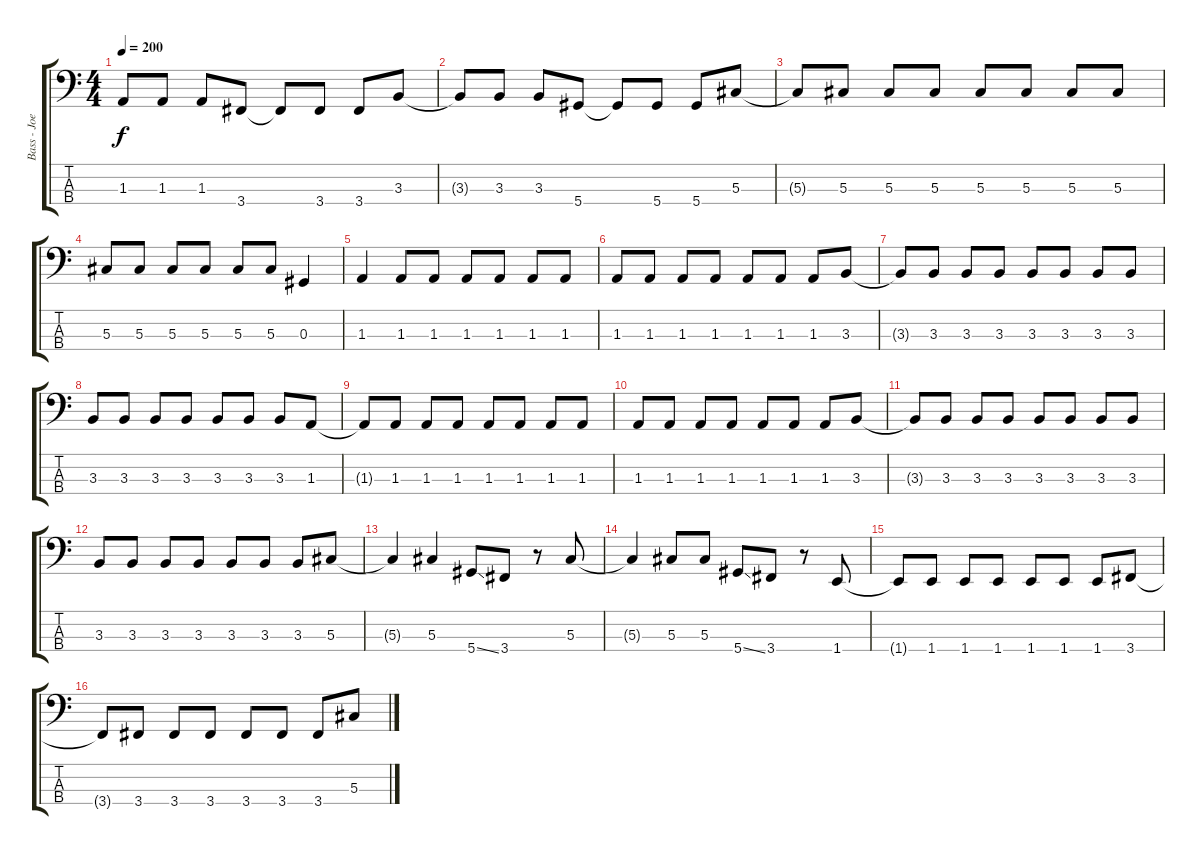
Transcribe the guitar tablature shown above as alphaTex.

\track ("Bass - Joe Principe" "Bass - Joe") {instrument electricbassfinger}
\staff {score tabs}
\tuning (Gb2 Db2 Ab1 Eb1) {hide}
\ts (4 4)
\tempo 200
\clef f4
\ks c
1.3{t}.8{dy f} 1.3.8 1.3.8 3.4.8 3.4{t}.8 3.4.8 3.4.8 3.3.8 |
3.3{t}.8 3.3.8 3.3.8 5.4.8 5.4{t}.8 5.4.8 5.4.8 5.3.8 |
5.3{t}.8 5.3.8 5.3.8 5.3.8 5.3.8 5.3.8 5.3.8 5.3.8 |
5.3.8 5.3.8 5.3.8 5.3.8 5.3.8 5.3.8 0.3.4 |
1.3.4 1.3.8 1.3.8 1.3.8 1.3.8 1.3.8 1.3.8 |
1.3.8 1.3.8 1.3.8 1.3.8 1.3.8 1.3.8 1.3.8 3.3.8 |
3.3{t}.8 3.3.8 3.3.8 3.3.8 3.3.8 3.3.8 3.3.8 3.3.8 |
3.3.8 3.3.8 3.3.8 3.3.8 3.3.8 3.3.8 3.3.8 1.3.8 |
1.3{t}.8 1.3.8 1.3.8 1.3.8 1.3.8 1.3.8 1.3.8 1.3.8 |
1.3.8 1.3.8 1.3.8 1.3.8 1.3.8 1.3.8 1.3.8 3.3.8 |
3.3{t}.8 3.3.8 3.3.8 3.3.8 3.3.8 3.3.8 3.3.8 3.3.8 |
3.3.8 3.3.8 3.3.8 3.3.8 3.3.8 3.3.8 3.3.8 5.3.8 |
5.3{t}.4 5.3.4 5.4{ss}.8 3.4.8 r.8 5.3.8 |
5.3{t}.4 5.3.8 5.3.8 5.4{ss}.8 3.4.8 r.8 1.4.8 |
1.4{t}.8 1.4.8 1.4.8 1.4.8 1.4.8 1.4.8 1.4.8 3.4.8 |
3.4{t}.8 3.4.8 3.4.8 3.4.8 3.4.8 3.4.8 3.4.8 5.3.8
